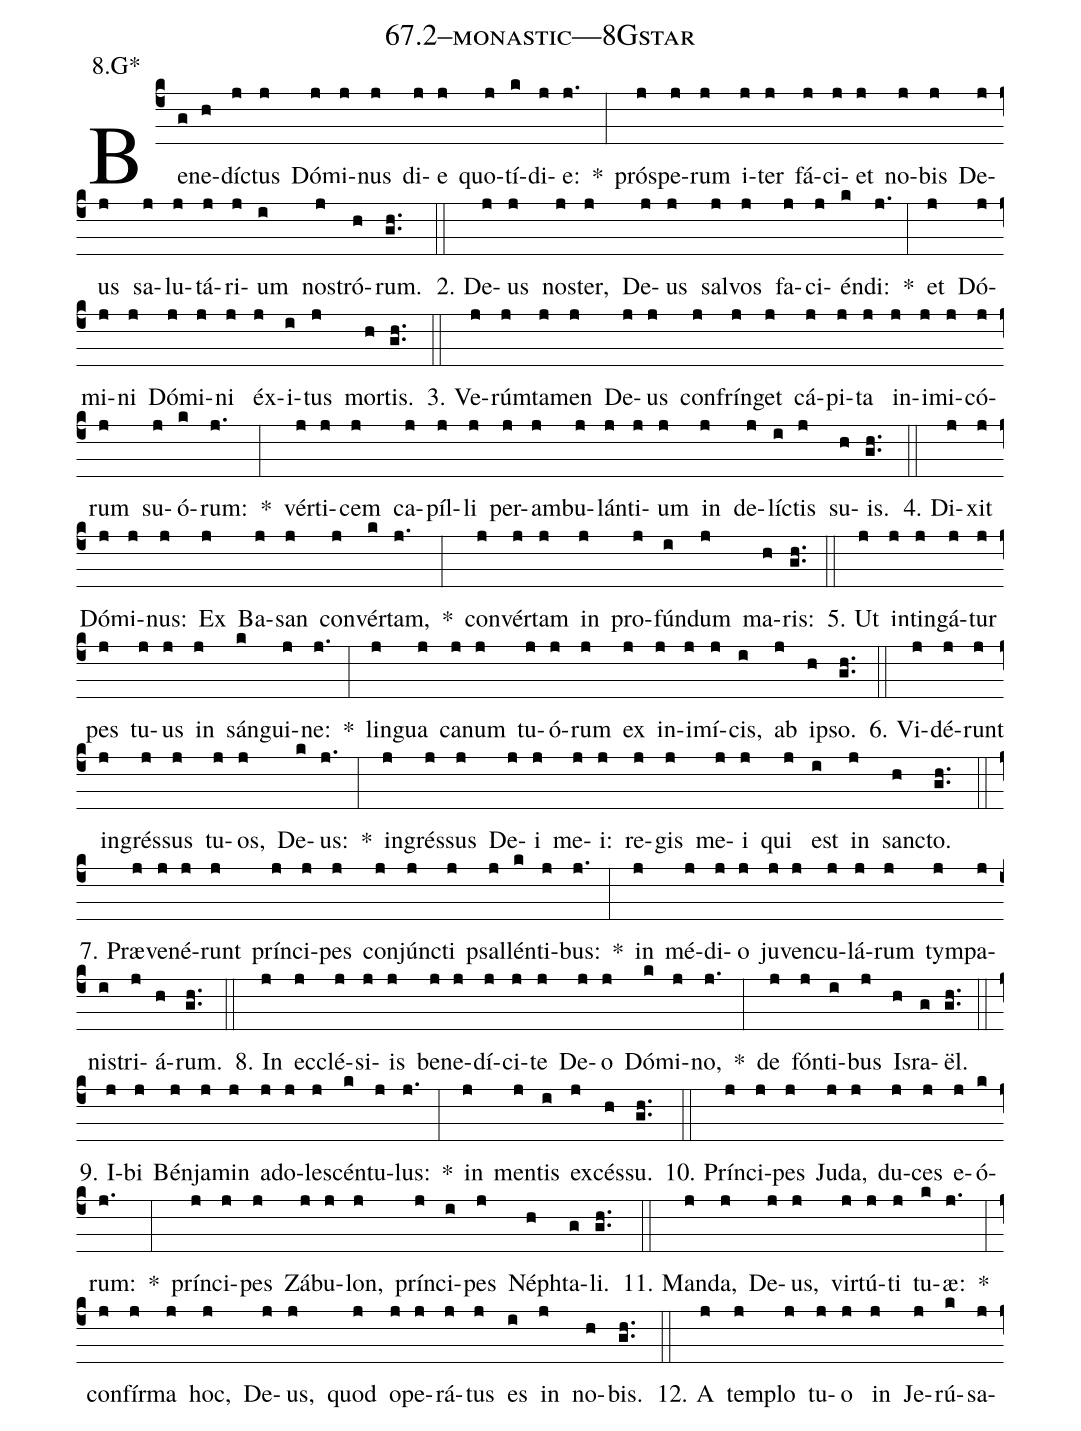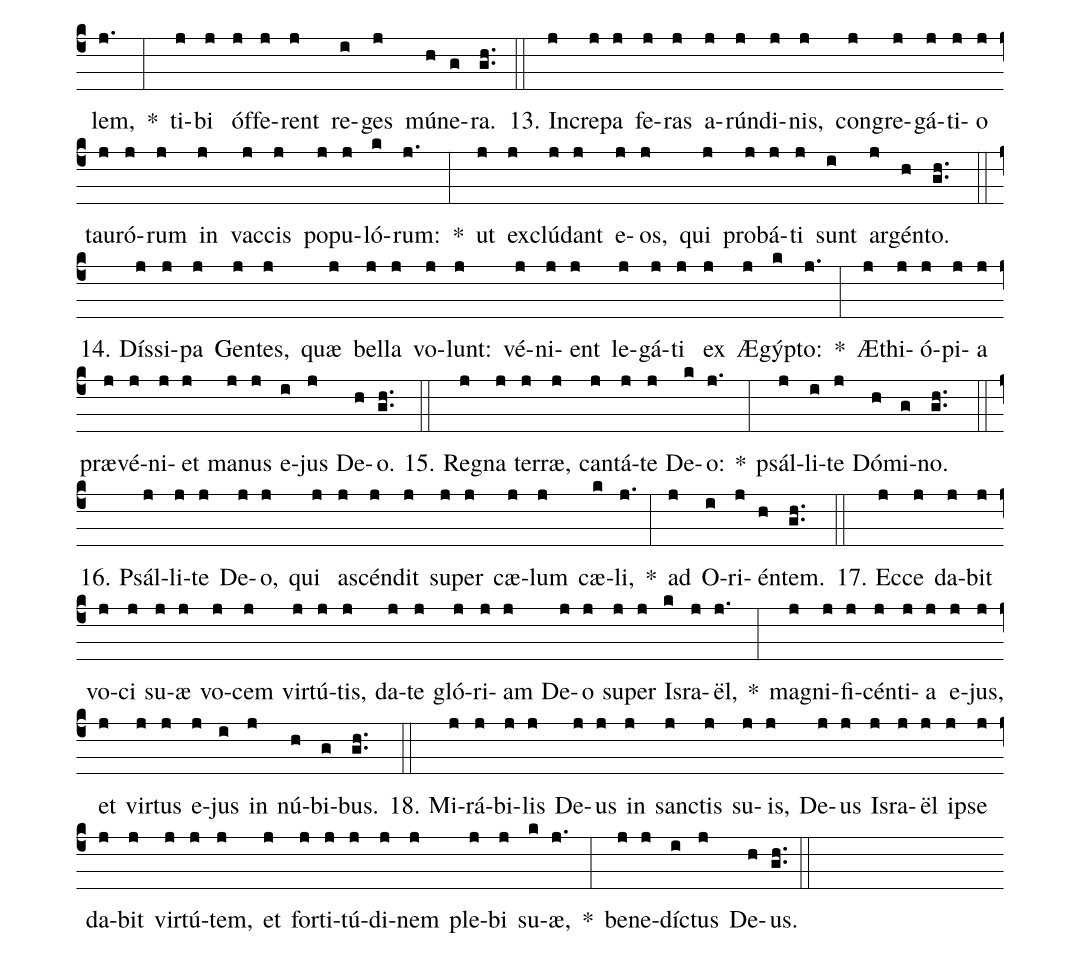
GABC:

name: 67.2--monastic---8Gstar;
annotation: 8.G*;
%%
(c4)Be(g)ne(h)díc(j)tus(j) Dó(j)mi(j)nus(j) di(j)e(j) quo(j)tí(k)di(j)e:(j.) *(:) pró(j)spe(j)rum(j) i(j)ter(j) fá(j)ci(j)et(j) no(j)bis(j) De(j)us(j) sa(j)lu(j)tá(j)ri(j)um(i) nos(j)tró(h)rum.(gh..) (::)
2. De(j)us(j) nos(j)ter,(j) De(j)us(j) sal(j)vos(j) fa(j)ci(j)én(k)di:(j.) *(:) et(j) Dó(j)mi(j)ni(j) Dó(j)mi(j)ni(j) éx(j)i(i)tus(j) mor(h)tis.(gh..) (::)
3. Ve(j)rúm(j)ta(j)men(j) De(j)us(j) con(j)frín(j)get(j) cá(j)pi(j)ta(j) in(j)i(j)mi(j)có(j)rum(j) su(j)ó(k)rum:(j.) *(:) vér(j)ti(j)cem(j) ca(j)píl(j)li(j) per(j)am(j)bu(j)lán(j)ti(j)um(j) in(j) de(j)líc(i)tis(j) su(h)is.(gh..) (::)
4. Di(j)xit(j) Dó(j)mi(j)nus:(j) Ex(j) Ba(j)san(j) con(j)vér(k)tam,(j.) *(:) con(j)vér(j)tam(j) in(j) pro(j)fún(i)dum(j) ma(h)ris:(gh..) (::)
5. Ut(j) in(j)tin(j)gá(j)tur(j) pes(j) tu(j)us(j) in(j) sán(k)gui(j)ne:(j.) *(:) lin(j)gua(j) ca(j)num(j) tu(j)ó(j)rum(j) ex(j) in(j)i(j)mí(j)cis,(i) ab(j) ip(h)so.(gh..) (::)
6. Vi(j)dé(j)runt(j) in(j)grés(j)sus(j) tu(j)os,(j) De(k)us:(j.) *(:) in(j)grés(j)sus(j) De(j)i(j) me(j)i:(j) re(j)gis(j) me(j)i(j) qui(j) est(i) in(j) sanc(h)to.(gh..) (::)
7. Præ(j)ve(j)né(j)runt(j) prín(j)ci(j)pes(j) con(j)júnc(j)ti(j) psal(j)lén(k)ti(j)bus:(j.) *(:) in(j) mé(j)di(j)o(j) ju(j)ven(j)cu(j)lá(j)rum(j) tym(j)pa(j)nis(i)tri(j)á(h)rum.(gh..) (::)
8. In(j) ec(j)clé(j)si(j)is(j) be(j)ne(j)dí(j)ci(j)te(j) De(j)o(j) Dó(k)mi(j)no,(j.) *(:) de(j) fón(j)ti(i)bus(j) Is(h)ra(g)ël.(gh..) (::)
9. I(j)bi(j) Bén(j)ja(j)min(j) ad(j)o(j)le(j)scén(k)tu(j)lus:(j.) *(:) in(j) men(j)tis(i) ex(j)cés(h)su.(gh..) (::)
10. Prín(j)ci(j)pes(j) Ju(j)da,(j) du(j)ces(j) e(j)ó(k)rum:(j.) *(:) prín(j)ci(j)pes(j) Zá(j)bu(j)lon,(j) prín(j)ci(i)pes(j) Néph(h)ta(g)li.(gh..) (::)
11. Man(j)da,(j) De(j)us,(j) vir(j)tú(j)ti(j) tu(k)æ:(j.) *(:) con(j)fír(j)ma(j) hoc,(j) De(j)us,(j) quod(j) o(j)pe(j)rá(j)tus(j) es(i) in(j) no(h)bis.(gh..) (::)
12. A(j) tem(j)plo(j) tu(j)o(j) in(j) Je(j)rú(k)sa(j)lem,(j.) *(:) ti(j)bi(j) óf(j)fe(j)rent(j) re(i)ges(j) mú(h)ne(g)ra.(gh..) (::)
13. In(j)cre(j)pa(j) fe(j)ras(j) a(j)rún(j)di(j)nis,(j) con(j)gre(j)gá(j)ti(j)o(j) tau(j)ró(j)rum(j) in(j) vac(j)cis(j) po(j)pu(j)ló(k)rum:(j.) *(:) ut(j) ex(j)clú(j)dant(j) e(j)os,(j) qui(j) pro(j)bá(j)ti(j) sunt(i) ar(j)gén(h)to.(gh..) (::)
14. Dís(j)si(j)pa(j) Gen(j)tes,(j) quæ(j) bel(j)la(j) vo(j)lunt:(j) vé(j)ni(j)ent(j) le(j)gá(j)ti(j) ex(j) Æ(j)gýp(k)to:(j.) *(:) Æ(j)thi(j)ó(j)pi(j)a(j) præ(j)vé(j)ni(j)et(j) ma(j)nus(j) e(i)jus(j) De(h)o.(gh..) (::)
15. Re(j)gna(j) ter(j)ræ,(j) can(j)tá(j)te(j) De(k)o:(j.) *(:) psál(j)li(i)te(j) Dó(h)mi(g)no.(gh..) (::)
16. Psál(j)li(j)te(j) De(j)o,(j) qui(j) a(j)scén(j)dit(j) su(j)per(j) cæ(j)lum(j) cæ(k)li,(j.) *(:) ad(j) O(i)ri(j)én(h)tem.(gh..) (::)
17. Ec(j)ce(j) da(j)bit(j) vo(j)ci(j) su(j)æ(j) vo(j)cem(j) vir(j)tú(j)tis,(j) da(j)te(j) gló(j)ri(j)am(j) De(j)o(j) su(j)per(j) Is(k)ra(j)ël,(j.) *(:) ma(j)gni(j)fi(j)cén(j)ti(j)a(j) e(j)jus,(j) et(j) vir(j)tus(j) e(j)jus(i) in(j) nú(h)bi(g)bus.(gh..) (::)
18. Mi(j)rá(j)bi(j)lis(j) De(j)us(j) in(j) sanc(j)tis(j) su(j)is,(j) De(j)us(j) Is(j)ra(j)ël(j) ip(j)se(j) da(j)bit(j) vir(j)tú(j)tem,(j) et(j) for(j)ti(j)tú(j)di(j)nem(j) ple(j)bi(j) su(k)æ,(j.) *(:) be(j)ne(j)díc(i)tus(j) De(h)us.(gh..) (::)
